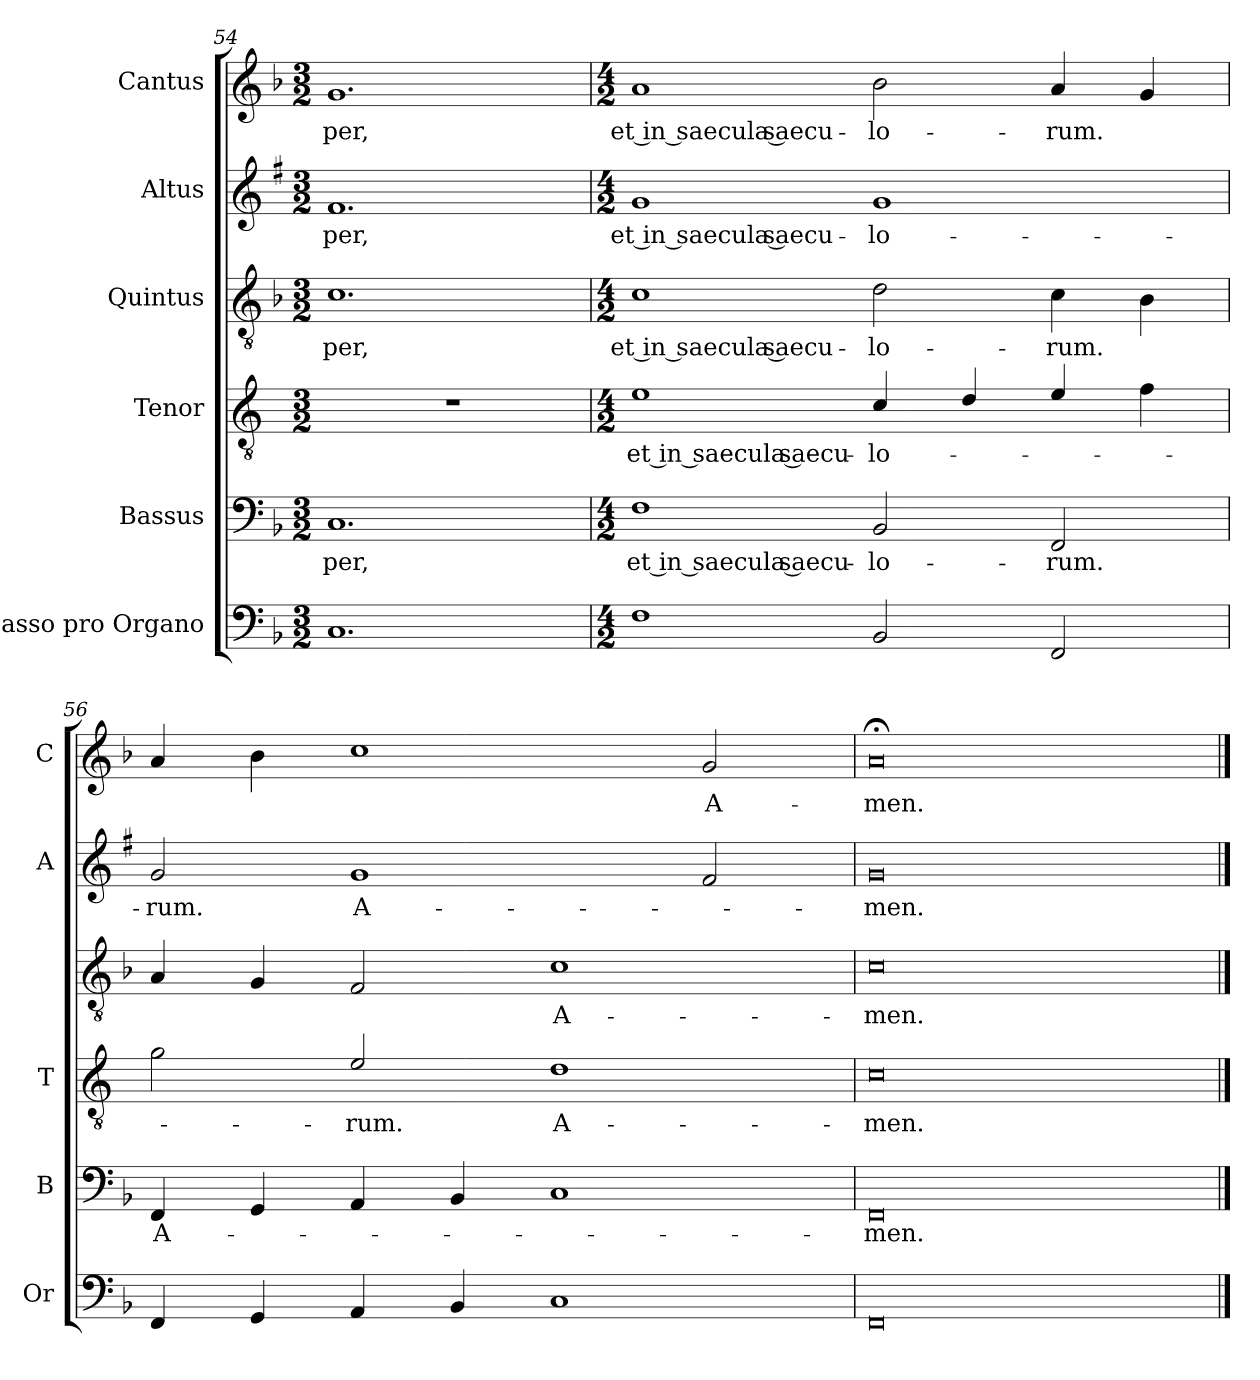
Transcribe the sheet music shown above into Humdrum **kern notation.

**kern	**kern	**text	**kern	**text	**kern	**text	**kern	**text	**kern	**text
*part6	*part5	*part5	*part4	*part4	*part3	*part3	*part2	*part2	*part1	*part1
*staff6	*staff5	*staff5	*staff4	*staff4	*staff3	*staff3	*staff2	*staff2	*staff1	*staff1
*I"Basso pro Organo	*I"Bassus	*	*I"Tenor	*	*I"Quintus	*	*I"Altus	*	*I"Cantus	*
*I'Or	*I'B	*	*I'T	*	*	*	*I'A	*	*I'C	*
*clefF4	*clefF4	*	*clefGv2	*	*clefGv2	*	*clefG2	*	*clefG2	*
*	*	*	*ITrd4c7	*	*	*	*ITrd1c2	*	*	*
*k[b-]	*k[b-]	*	*k[b-]	*	*k[b-]	*	*k[b-]	*	*k[b-]	*
*F:	*F:	*	*F:	*	*F:	*	*F:	*	*F:	*
*M3/2	*M3/2	*	*M3/2	*	*M3/2	*	*M3/2	*	*M3/2	*
=54	=54	=54	=54	=54	=54	=54	=54	=54	=54	=54
!	!	!LO:LY:b	!	!	!	!LO:LY:b	!	!LO:LY:b	!	!LO:LY:b
1.C	1.C	-per,	1.r	.	1.c	-per,	1.e	-per,	1.g	-per,
!!LO:PB:g=z
=55	=55	=55	=55	=55	=55	=55	=55	=55	=55	=55
*M4/2	*M4/2	*	*M4/2	*	*M4/2	*	*M4/2	*	*M4/2	*
!	!	!LO:LY:b	!	!LO:LY:b	!	!LO:LY:b	!	!LO:LY:b	!	!LO:LY:b
1F	1F	et in saecula saecu-	1A	et in saecula saecu-	1c	et in saecula saecu-	1f	et in saecula saecu-	1a	et in saecula saecu-
!	!	!LO:LY:b	!	!LO:LY:b	!	!LO:LY:b	!	!LO:LY:b	!	!LO:LY:b
2BB-/	2BB-/	-lo-	4F/	-lo-	2d\	-lo-	1f	-lo-	2b-\	-lo-
.	.	.	4G/	.	.	.	.	.	.	.
!	!	!LO:LY:b	!	!	!	!LO:LY:b	!	!	!	!LO:LY:b
2FF/	2FF/	-rum.	4A/	.	4c\	-rum.	.	.	4a/	-rum.
.	.	.	4B-\	.	4B-\	.	.	.	4g/	.
=56	=56	=56	=56	=56	=56	=56	=56	=56	=56	=56
!	!	!LO:LY:b	!	!	!	!	!	!LO:LY:b	!	!
4FF/	4FF/	A-	2c\	.	4A/	.	2f/	-rum.	4a/	.
4GG/	4GG/	.	.	.	4G/	.	.	.	4b-\	.
!	!	!	!	!LO:LY:b	!	!	!	!LO:LY:b	!	!
4AA/	4AA/	.	2A/	-rum.	2F/	.	1f	A-	1cc	.
4BB-/	4BB-/	.	.	.	.	.	.	.	.	.
!	!	!	!	!LO:LY:b	!	!LO:LY:b	!	!	!	!
1C	1C	.	1G	A-	1c	A-	.	.	.	.
!	!	!	!	!	!	!	!	!	!	!LO:LY:b
.	.	.	.	.	.	.	2e/	.	2g/	A-
=57	=57	=57	=57	=57	=57	=57	=57	=57	=57	=57
!	!	!LO:LY:b	!	!LO:LY:b	!	!LO:LY:b	!	!LO:LY:b	!	!LO:LY:b
0FF	0FF	-men.	0F	-men.	0c	-men.	0f	-men.	0a;<	-men.
==	==	==	==	==	==	==	==	==	==	==
*-	*-	*-	*-	*-	*-	*-	*-	*-	*-	*-
